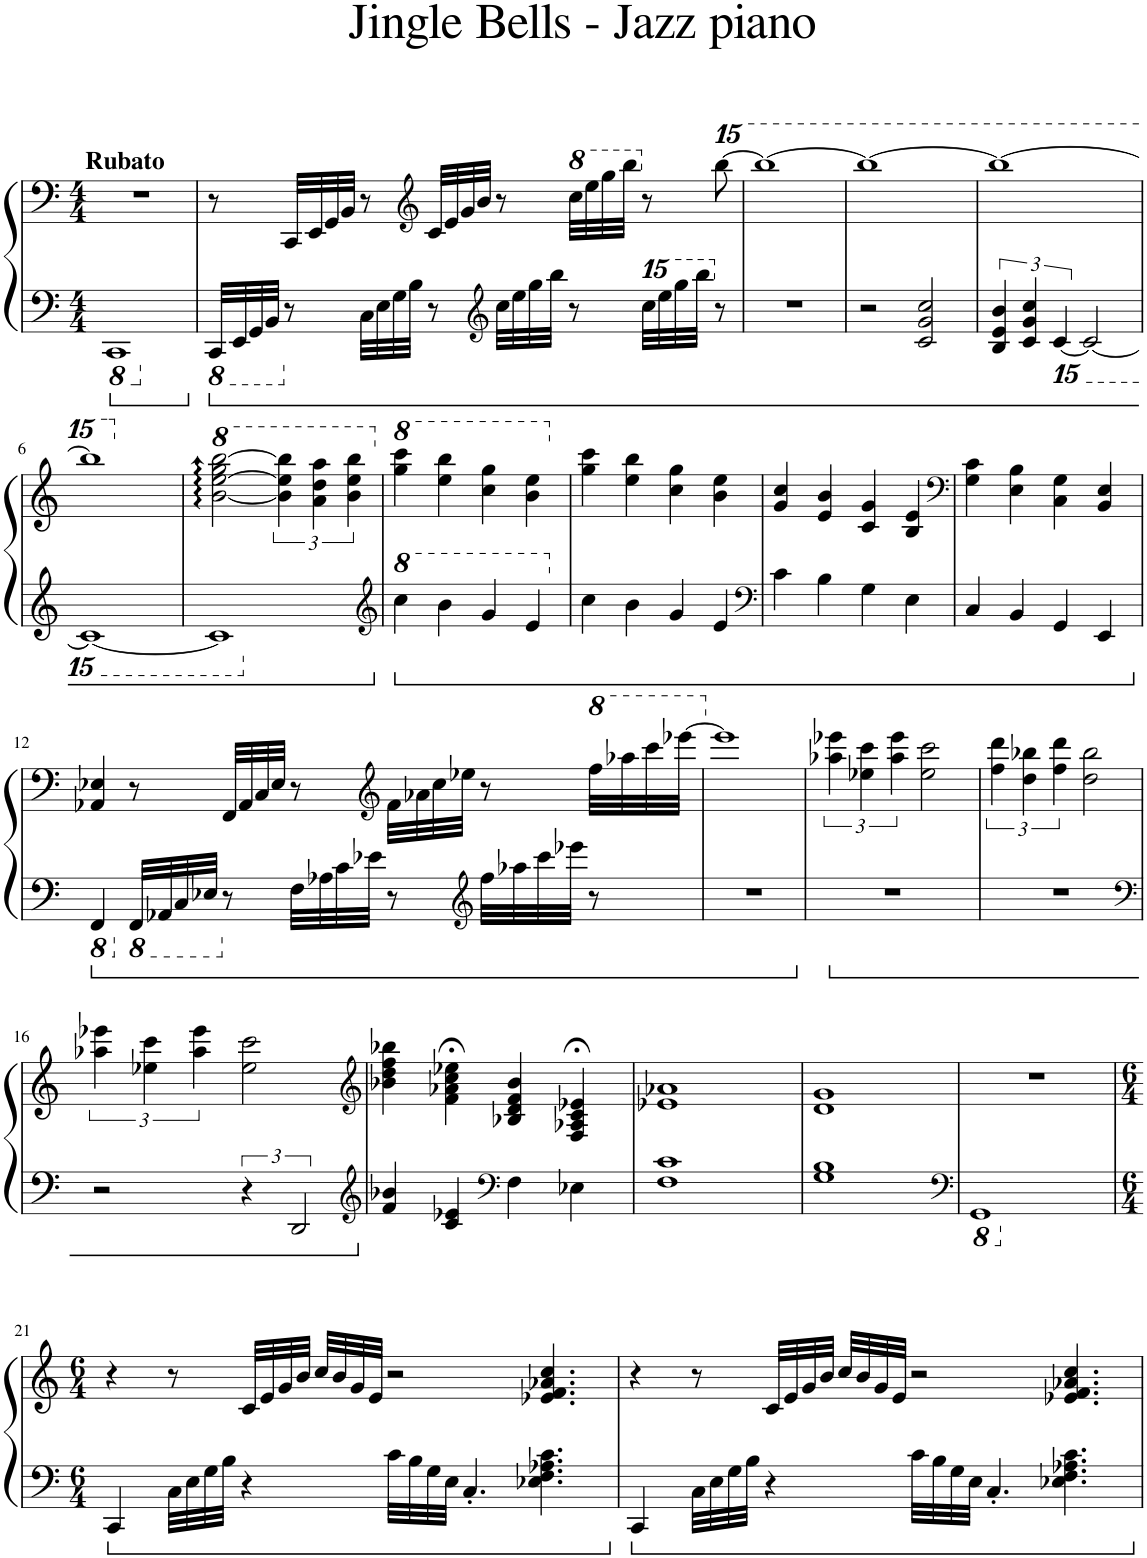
**kern	**kern
*part1	*part1
*staff2	*staff1
*I"Piano	*
*I'Pno.	*
*clefF4	*clefF4
*k[]	*k[]
*M4/4	*M4/4
*8ba	*
=1	=1
!	!LO:TX:a:B:t=Rubato
1CCC	1r
=2	=2
*8ba	*
32CCC/LLL	8r
32EEE/	.
32GGG/	.
32BBB/JJJ	.
*X8ba	*
*	*X8ba
8r	32CC/LLL
.	32EE/
.	32GG/
.	32BB/JJJ
32C\LLL	8r
32E\	.
32G\	.
32B\JJJ	.
*	*clefG2
8r	32c/LLL
.	32e/
.	32g/
.	32b/JJJ
*clefG2	*
32cc\LLL	8r
32ee\	.
32gg\	.
32bb\JJJ	.
*	*8va
8r	32ccc\LLL
.	32eee\
.	32ggg\
.	32bbb\JJJ
*15ma	*
*	*X8va
32cccc\LLL	8r
32eeee\	.
32gggg\	.
32bbbb\JJJ	.
*X15ma	*
*	*15ma
8r	[8bbbb\
=3	=3
1r	1bbbb_
=4	=4
2r	1bbbb_
2c/ 2g/ 2cc/	.
=5	=5
6B/ 6e/ 6b/	1bbbb_
6c/ 6g/ 6cc/	.
*15ba	*
[6CC/	.
2CC/_	.
!!LO:LB:g=z
=6	=6
1CC_	1bbbb]
=7	=7
*	*X15ma
*	*8va
1CC]	[2bb\ [2eee\ 2ggg\ [2bbb\
.	6bb\] 6eee\] 6bbb\]
.	6aa\ 6ddd\ 6aaa\
.	6bb\ 6eee\ 6bbb\
=8	=8
*clefG2	*
*X15ba	*
*8va	*
*	*X8va
*	*8va
4ccc\	4ggg\ 4cccc\
4bb\	4eee\ 4bbb\
4gg/	4ccc\ 4ggg\
4ee/	4bb\ 4eee\
=9	=9
*X8va	*
*	*X8va
4cc\	4gg\ 4ccc\
4b\	4ee\ 4bb\
4g/	4cc\ 4gg\
4e/	4b\ 4ee\
=10	=10
*clefF4	*
4c\	4g/ 4cc/
4B\	4e/ 4b/
4G\	4c/ 4g/
4E\	4B/ 4e/
=11	=11
*	*clefF4
4C/	4G\ 4c\
4BB/	4E\ 4B\
4GG/	4C\ 4G\
4EE/	4BB/ 4E/
!!LO:LB:g=z
=12	=12
*8ba	*
4FFF/	4AA-X/ 4E-X/
*X8ba	*
32FFF/LLL	8r
*8ba	*
32AAA-X/	.
32CC/	.
32EE-X/JJJ	.
*X8ba	*
8r	32FF/LLL
.	32AA-/
.	32C/
.	32E-/JJJ
32F\LLL	8r
32A-X\	.
32c\	.
32e-X\JJJ	.
*	*clefG2
8r	32f\LLL
.	32a-X\
.	32cc\
.	32ee-X\JJJ
*clefG2	*
32ff\LLL	8r
32aa-X\	.
32ccc\	.
32eee-X\JJJ	.
*	*8va
8r	32fff\LLL
.	32aaa-X\
.	32cccc\
.	[32eeee-X\JJJ
=13	=13
*	*X8va
1r	1eee-]
=14	=14
1r	6aa-X\ 6eee-X\
.	6ee-X\ 6ccc\
.	6aa-\ 6eee-\
.	2ee-\ 2ccc\
=15	=15
1r	6ff\ 6ddd\
.	6dd\ 6bb-X\
.	6ff\ 6ddd\
.	2dd\ 2bb-\
!!LO:LB:g=z
=16	=16
*clefF4	*
2r	6aa-X\ 6eee-X\
.	6ee-X\ 6ccc\
.	6aa-\ 6eee-\
6r	2ee-\ 2ccc\
3DD/	.
=17	=17
*clefG2	*clefG2
4f/ 4b-X/	4b-X\ 4dd\ 4ff\ 4bb-X\
4c/ 4e-X/	4f\;< 4a-X\;< 4cc\;< 4ee-X\;<
*clefF4	*
4F\	4B-X/ 4d/ 4f/ 4b-/
4E-X\	4F/;< 4A-X/;< 4c/;< 4e-X/;<
=18	=18
1F 1c	1e-X 1a-X
=19	=19
1G 1B	1d 1g
=20	=20
*clefF4	*
*8ba	*
1GGG	1r
!!LO:LB:g=z
=21	=21
*M6/4	*M6/4
*X8ba	*
4CC/	4r
32C\LLL	8r
32E\	.
32G\	.
32B\JJJ	.
4r	32c/LLL
.	32e/
.	32g/
.	32b/JJJ
.	32cc/LLL
.	32b/
.	32g/
.	32e/JJJ
32c\LLL	2r
32B\	.
32G\	.
32E\JJJ	.
4.C'/	.
4.E-X\ 4.F\ 4.A-X\ 4.c\	4.e-X/ 4.f/ 4.a-X/ 4.cc/
=22	=22
4CC/	4r
32C\LLL	8r
32E\	.
32G\	.
32B\JJJ	.
4r	32c/LLL
.	32e/
.	32g/
.	32b/JJJ
.	32cc/LLL
.	32b/
.	32g/
.	32e/JJJ
32c\LLL	2r
32B\	.
32G\	.
32E\JJJ	.
4.C'/	.
4.E-X\ 4.F\ 4.A-X\ 4.c\	4.e-X/ 4.f/ 4.a-X/ 4.cc/
=	=
*-	*-
